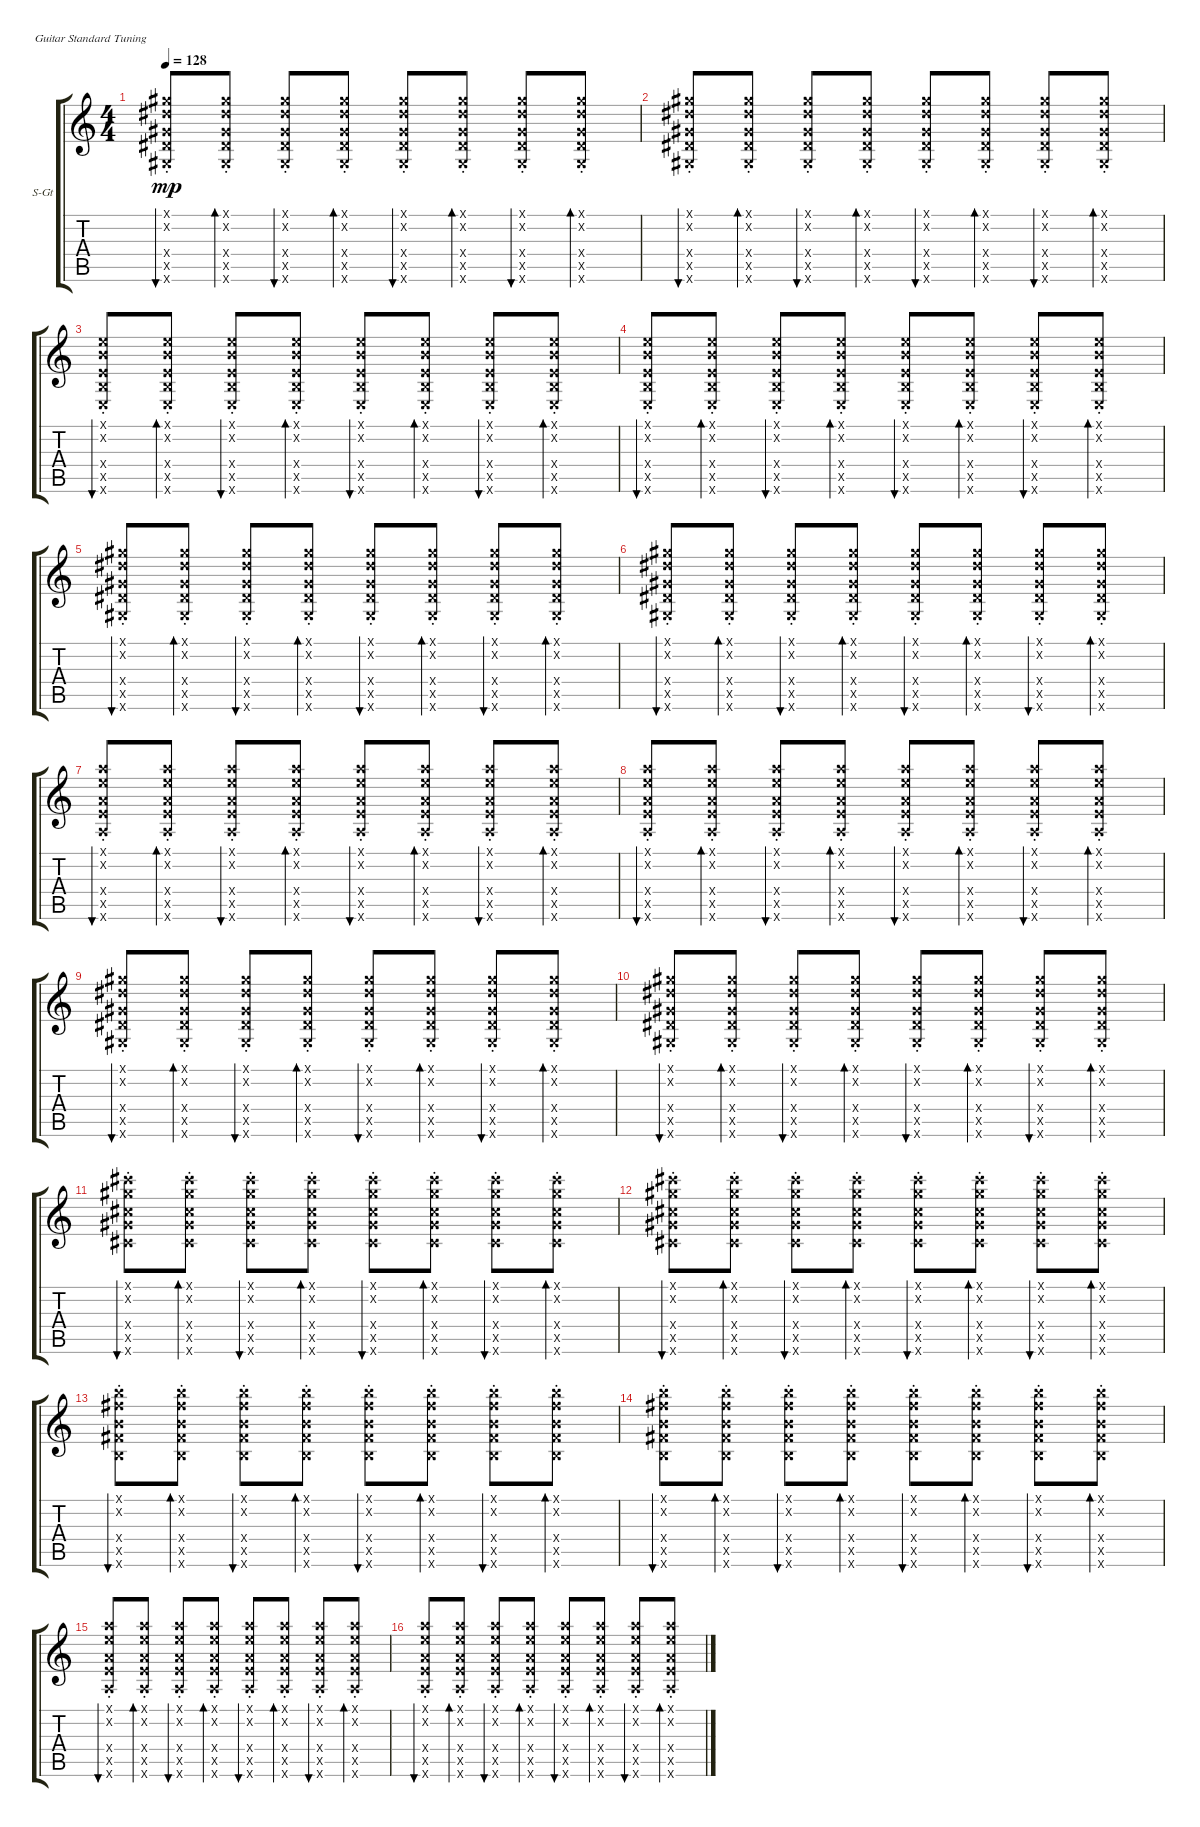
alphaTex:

\defaultSystemsLayout 4
\bracketExtendMode groupsimilarinstruments
\firstSystemTrackNameOrientation horizontal
\otherSystemsTrackNameOrientation horizontal
\track ("чес" "S-Gt") {instrument acousticguitarsteel}
\staff {score tabs}
\tuning (E4 B3 G3 D3 A2 E2)
\ts (4 4)
\tempo 128
\clef g2
\ks c
(4.6{st x} 6.5{st x} 6.4{st x} 4.2{st x} 4.1{st x}).8{bu 30 dy mp} (4.6{st x} 6.5{st x} 6.4{st x} 4.2{st x} 4.1{st x}).8{bd 30} (4.6{st x} 6.5{st x} 6.4{st x} 4.2{st x} 4.1{st x}).8{bu 30} (4.6{st x} 6.5{st x} 6.4{st x} 4.2{st x} 4.1{st x}).8{bd 30} (4.6{st x} 6.5{st x} 6.4{st x} 4.2{st x} 4.1{st x}).8{bu 30} (4.6{st x} 6.5{st x} 6.4{st x} 4.2{st x} 4.1{st x}).8{bd 30} (4.6{st x} 6.5{st x} 6.4{st x} 4.2{st x} 4.1{st x}).8{bu 30} (4.6{st x} 6.5{st x} 6.4{st x} 4.2{st x} 4.1{st x}).8{bd 30} |
(4.6{st x} 6.5{st x} 6.4{st x} 4.2{st x} 4.1{st x}).8{bu 30} (4.6{st x} 6.5{st x} 6.4{st x} 4.2{st x} 4.1{st x}).8{bd 30} (4.6{st x} 6.5{st x} 6.4{st x} 4.2{st x} 4.1{st x}).8{bu 30} (4.6{st x} 6.5{st x} 6.4{st x} 4.2{st x} 4.1{st x}).8{bd 30} (4.6{st x} 6.5{st x} 6.4{st x} 4.2{st x} 4.1{st x}).8{bu 30} (4.6{st x} 6.5{st x} 6.4{st x} 4.2{st x} 4.1{st x}).8{bd 30} (4.6{st x} 6.5{st x} 6.4{st x} 4.2{st x} 4.1{st x}).8{bu 30} (4.6{st x} 6.5{st x} 6.4{st x} 4.2{st x} 4.1{st x}).8{bd 30} |
(0.6{st x} 2.5{st x} 2.4{st x} 0.2{st x} 0.1{st x}).8{bu 30} (0.6{st x} 2.5{st x} 2.4{st x} 0.2{st x} 0.1{st x}).8{bd 30} (0.6{st x} 2.5{st x} 2.4{st x} 0.2{st x} 0.1{st x}).8{bu 30} (0.6{st x} 2.5{st x} 2.4{st x} 0.2{st x} 0.1{st x}).8{bd 30} (0.6{st x} 2.5{st x} 2.4{st x} 0.2{st x} 0.1{st x}).8{bu 30} (0.6{st x} 2.5{st x} 2.4{st x} 0.2{st x} 0.1{st x}).8{bd 30} (0.6{st x} 2.5{st x} 2.4{st x} 0.2{st x} 0.1{st x}).8{bu 30} (0.6{st x} 2.5{st x} 2.4{st x} 0.2{st x} 0.1{st x}).8{bd 30} |
(0.6{st x} 2.5{st x} 2.4{st x} 0.2{st x} 0.1{st x}).8{bu 30} (0.6{st x} 2.5{st x} 2.4{st x} 0.2{st x} 0.1{st x}).8{bd 30} (0.6{st x} 2.5{st x} 2.4{st x} 0.2{st x} 0.1{st x}).8{bu 30} (0.6{st x} 2.5{st x} 2.4{st x} 0.2{st x} 0.1{st x}).8{bd 30} (0.6{st x} 2.5{st x} 2.4{st x} 0.2{st x} 0.1{st x}).8{bu 30} (0.6{st x} 2.5{st x} 2.4{st x} 0.2{st x} 0.1{st x}).8{bd 30} (0.6{st x} 2.5{st x} 2.4{st x} 0.2{st x} 0.1{st x}).8{bu 30} (0.6{st x} 2.5{st x} 2.4{st x} 0.2{st x} 0.1{st x}).8{bd 30} |
(4.6{st x} 6.5{st x} 6.4{st x} 4.2{st x} 4.1{st x}).8{bu 30} (4.6{st x} 6.5{st x} 6.4{st x} 4.2{st x} 4.1{st x}).8{bd 30} (4.6{st x} 6.5{st x} 6.4{st x} 4.2{st x} 4.1{st x}).8{bu 30} (4.6{st x} 6.5{st x} 6.4{st x} 4.2{st x} 4.1{st x}).8{bd 30} (4.6{st x} 6.5{st x} 6.4{st x} 4.2{st x} 4.1{st x}).8{bu 30} (4.6{st x} 6.5{st x} 6.4{st x} 4.2{st x} 4.1{st x}).8{bd 30} (4.6{st x} 6.5{st x} 6.4{st x} 4.2{st x} 4.1{st x}).8{bu 30} (4.6{st x} 6.5{st x} 6.4{st x} 4.2{st x} 4.1{st x}).8{bd 30} |
(4.6{st x} 6.5{st x} 6.4{st x} 4.2{st x} 4.1{st x}).8{bu 30} (4.6{st x} 6.5{st x} 6.4{st x} 4.2{st x} 4.1{st x}).8{bd 30} (4.6{st x} 6.5{st x} 6.4{st x} 4.2{st x} 4.1{st x}).8{bu 30} (4.6{st x} 6.5{st x} 6.4{st x} 4.2{st x} 4.1{st x}).8{bd 30} (4.6{st x} 6.5{st x} 6.4{st x} 4.2{st x} 4.1{st x}).8{bu 30} (4.6{st x} 6.5{st x} 6.4{st x} 4.2{st x} 4.1{st x}).8{bd 30} (4.6{st x} 6.5{st x} 6.4{st x} 4.2{st x} 4.1{st x}).8{bu 30} (4.6{st x} 6.5{st x} 6.4{st x} 4.2{st x} 4.1{st x}).8{bd 30} |
(5.6{st x} 7.5{st x} 7.4{st x} 5.2{st x} 5.1{st x}).8{bu 30} (5.6{st x} 7.5{st x} 7.4{st x} 5.2{st x} 5.1{st x}).8{bd 30} (5.6{st x} 7.5{st x} 7.4{st x} 5.2{st x} 5.1{st x}).8{bu 30} (5.6{st x} 7.5{st x} 7.4{st x} 5.2{st x} 5.1{st x}).8{bd 30} (5.6{st x} 7.5{st x} 7.4{st x} 5.2{st x} 5.1{st x}).8{bu 30} (5.6{st x} 7.5{st x} 7.4{st x} 5.2{st x} 5.1{st x}).8{bd 30} (5.6{st x} 7.5{st x} 7.4{st x} 5.2{st x} 5.1{st x}).8{bu 30} (5.6{st x} 7.5{st x} 7.4{st x} 5.2{st x} 5.1{st x}).8{bd 30} |
(5.6{st x} 7.5{st x} 7.4{st x} 5.2{st x} 5.1{st x}).8{bu 30} (5.6{st x} 7.5{st x} 7.4{st x} 5.2{st x} 5.1{st x}).8{bd 30} (5.6{st x} 7.5{st x} 7.4{st x} 5.2{st x} 5.1{st x}).8{bu 30} (5.6{st x} 7.5{st x} 7.4{st x} 5.2{st x} 5.1{st x}).8{bd 30} (5.6{st x} 7.5{st x} 7.4{st x} 5.2{st x} 5.1{st x}).8{bu 30} (5.6{st x} 7.5{st x} 7.4{st x} 5.2{st x} 5.1{st x}).8{bd 30} (5.6{st x} 7.5{st x} 7.4{st x} 5.2{st x} 5.1{st x}).8{bu 30} (5.6{st x} 7.5{st x} 7.4{st x} 5.2{st x} 5.1{st x}).8{bd 30} |
(4.6{st x} 6.5{st x} 6.4{st x} 4.2{st x} 4.1{st x}).8{bu 30} (4.6{st x} 6.5{st x} 6.4{st x} 4.2{st x} 4.1{st x}).8{bd 30} (4.6{st x} 6.5{st x} 6.4{st x} 4.2{st x} 4.1{st x}).8{bu 30} (4.6{st x} 6.5{st x} 6.4{st x} 4.2{st x} 4.1{st x}).8{bd 30} (4.6{st x} 6.5{st x} 6.4{st x} 4.2{st x} 4.1{st x}).8{bu 30} (4.6{st x} 6.5{st x} 6.4{st x} 4.2{st x} 4.1{st x}).8{bd 30} (4.6{st x} 6.5{st x} 6.4{st x} 4.2{st x} 4.1{st x}).8{bu 30} (4.6{st x} 6.5{st x} 6.4{st x} 4.2{st x} 4.1{st x}).8{bd 30} |
(4.6{st x} 6.5{st x} 6.4{st x} 4.2{st x} 4.1{st x}).8{bu 30} (4.6{st x} 6.5{st x} 6.4{st x} 4.2{st x} 4.1{st x}).8{bd 30} (4.6{st x} 6.5{st x} 6.4{st x} 4.2{st x} 4.1{st x}).8{bu 30} (4.6{st x} 6.5{st x} 6.4{st x} 4.2{st x} 4.1{st x}).8{bd 30} (4.6{st x} 6.5{st x} 6.4{st x} 4.2{st x} 4.1{st x}).8{bu 30} (4.6{st x} 6.5{st x} 6.4{st x} 4.2{st x} 4.1{st x}).8{bd 30} (4.6{st x} 6.5{st x} 6.4{st x} 4.2{st x} 4.1{st x}).8{bu 30} (4.6{st x} 6.5{st x} 6.4{st x} 4.2{st x} 4.1{st x}).8{bd 30} |
(9.6{st x} 11.5{st x} 11.4{st x} 9.2{st x} 9.1{st x}).8{bu 30} (9.6{st x} 11.5{st x} 11.4{st x} 9.2{st x} 9.1{st x}).8{bd 30} (9.6{st x} 11.5{st x} 11.4{st x} 9.2{st x} 9.1{st x}).8{bu 30} (9.6{st x} 11.5{st x} 11.4{st x} 9.2{st x} 9.1{st x}).8{bd 30} (9.6{st x} 11.5{st x} 11.4{st x} 9.2{st x} 9.1{st x}).8{bu 30} (9.6{st x} 11.5{st x} 11.4{st x} 9.2{st x} 9.1{st x}).8{bd 30} (9.6{st x} 11.5{st x} 11.4{st x} 9.2{st x} 9.1{st x}).8{bu 30} (9.6{st x} 11.5{st x} 11.4{st x} 9.2{st x} 9.1{st x}).8{bd 30} |
(9.6{st x} 11.5{st x} 11.4{st x} 9.2{st x} 9.1{st x}).8{bu 30} (9.6{st x} 11.5{st x} 11.4{st x} 9.2{st x} 9.1{st x}).8{bd 30} (9.6{st x} 11.5{st x} 11.4{st x} 9.2{st x} 9.1{st x}).8{bu 30} (9.6{st x} 11.5{st x} 11.4{st x} 9.2{st x} 9.1{st x}).8{bd 30} (9.6{st x} 11.5{st x} 11.4{st x} 9.2{st x} 9.1{st x}).8{bu 30} (9.6{st x} 11.5{st x} 11.4{st x} 9.2{st x} 9.1{st x}).8{bd 30} (9.6{st x} 11.5{st x} 11.4{st x} 9.2{st x} 9.1{st x}).8{bu 30} (9.6{st x} 11.5{st x} 11.4{st x} 9.2{st x} 9.1{st x}).8{bd 30} |
(7.6{st x} 9.5{st x} 9.4{st x} 7.2{st x} 7.1{st x}).8{bu 30} (7.6{st x} 9.5{st x} 9.4{st x} 7.2{st x} 7.1{st x}).8{bd 30} (7.6{st x} 9.5{st x} 9.4{st x} 7.2{st x} 7.1{st x}).8{bu 30} (7.6{st x} 9.5{st x} 9.4{st x} 7.2{st x} 7.1{st x}).8{bd 30} (7.6{st x} 9.5{st x} 9.4{st x} 7.2{st x} 7.1{st x}).8{bu 30} (7.6{st x} 9.5{st x} 9.4{st x} 7.2{st x} 7.1{st x}).8{bd 30} (7.6{st x} 9.5{st x} 9.4{st x} 7.2{st x} 7.1{st x}).8{bu 30} (7.6{st x} 9.5{st x} 9.4{st x} 7.2{st x} 7.1{st x}).8{bd 30} |
(7.6{st x} 9.5{st x} 9.4{st x} 7.2{st x} 7.1{st x}).8{bu 30} (7.6{st x} 9.5{st x} 9.4{st x} 7.2{st x} 7.1{st x}).8{bd 30} (7.6{st x} 9.5{st x} 9.4{st x} 7.2{st x} 7.1{st x}).8{bu 30} (7.6{st x} 9.5{st x} 9.4{st x} 7.2{st x} 7.1{st x}).8{bd 30} (7.6{st x} 9.5{st x} 9.4{st x} 7.2{st x} 7.1{st x}).8{bu 30} (7.6{st x} 9.5{st x} 9.4{st x} 7.2{st x} 7.1{st x}).8{bd 30} (7.6{st x} 9.5{st x} 9.4{st x} 7.2{st x} 7.1{st x}).8{bu 30} (7.6{st x} 9.5{st x} 9.4{st x} 7.2{st x} 7.1{st x}).8{bd 30} |
(5.6{st x} 7.5{st x} 7.4{st x} 5.2{st x} 5.1{st x}).8{bu 30} (5.6{st x} 7.5{st x} 7.4{st x} 5.2{st x} 5.1{st x}).8{bd 30} (5.6{st x} 7.5{st x} 7.4{st x} 5.2{st x} 5.1{st x}).8{bu 30} (5.6{st x} 7.5{st x} 7.4{st x} 5.2{st x} 5.1{st x}).8{bd 30} (5.6{st x} 7.5{st x} 7.4{st x} 5.2{st x} 5.1{st x}).8{bu 30} (5.6{st x} 7.5{st x} 7.4{st x} 5.2{st x} 5.1{st x}).8{bd 30} (5.6{st x} 7.5{st x} 7.4{st x} 5.2{st x} 5.1{st x}).8{bu 30} (5.6{st x} 7.5{st x} 7.4{st x} 5.2{st x} 5.1{st x}).8{bd 30} |
(5.6{st x} 7.5{st x} 7.4{st x} 5.2{st x} 5.1{st x}).8{bu 30} (5.6{st x} 7.5{st x} 7.4{st x} 5.2{st x} 5.1{st x}).8{bd 30} (5.6{st x} 7.5{st x} 7.4{st x} 5.2{st x} 5.1{st x}).8{bu 30} (5.6{st x} 7.5{st x} 7.4{st x} 5.2{st x} 5.1{st x}).8{bd 30} (5.6{st x} 7.5{st x} 7.4{st x} 5.2{st x} 5.1{st x}).8{bu 30} (5.6{st x} 7.5{st x} 7.4{st x} 5.2{st x} 5.1{st x}).8{bd 30} (5.6{st x} 7.5{st x} 7.4{st x} 5.2{st x} 5.1{st x}).8{bu 30} (5.6{st x} 7.5{st x} 7.4{st x} 5.2{st x} 5.1{st x}).8{bd 30}
